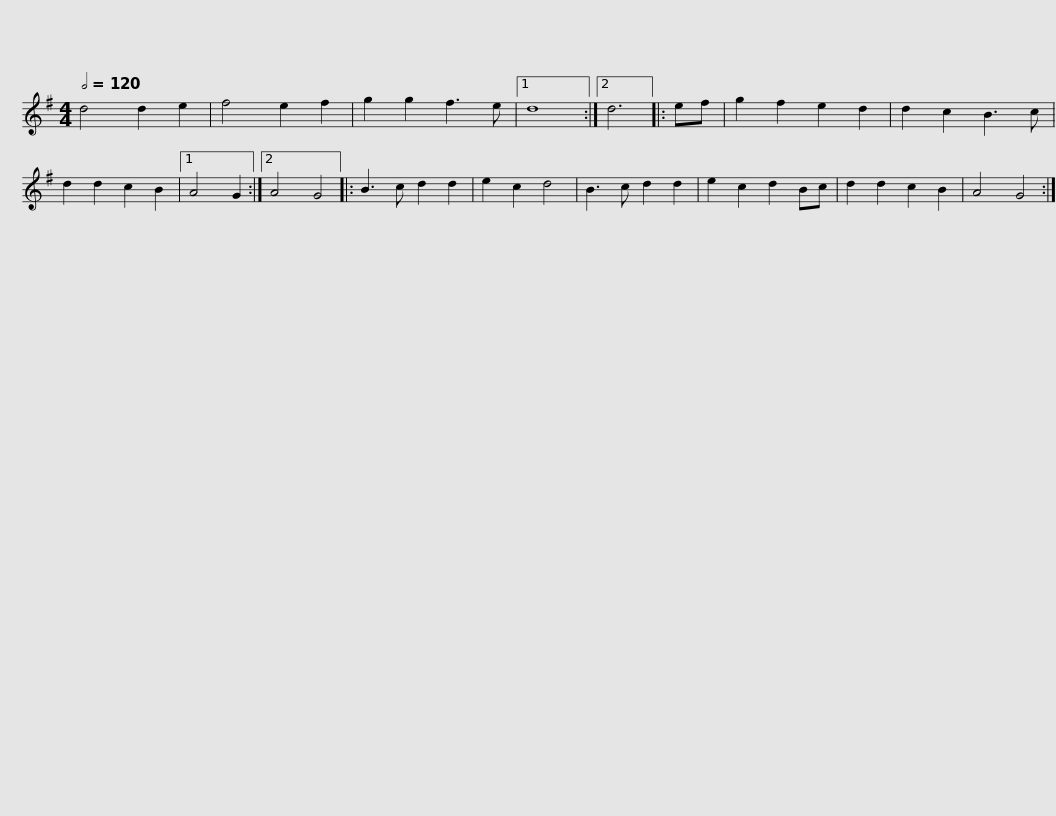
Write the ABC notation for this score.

X:1
L:1/8
Q:1/2=120
M:4/4
I:linebreak $
K:G
V:1 treble
V:1
 d4 d2 e2 | f4 e2 f2 | g2 g2 f3 e |1 d8 :|2 d6 |: %5
 ef | g2 f2 e2 d2 | d2 c2 B3 c | d2 d2 c2 B2 |1 A4 G2 :|2 %10
 A4 G4 |:$ B3 c d2 d2 | e2 c2 d4 | B3 c d2 d2 | e2 c2 d2 Bc | %15
 d2 d2 c2 B2 | A4 G4 :| %17
